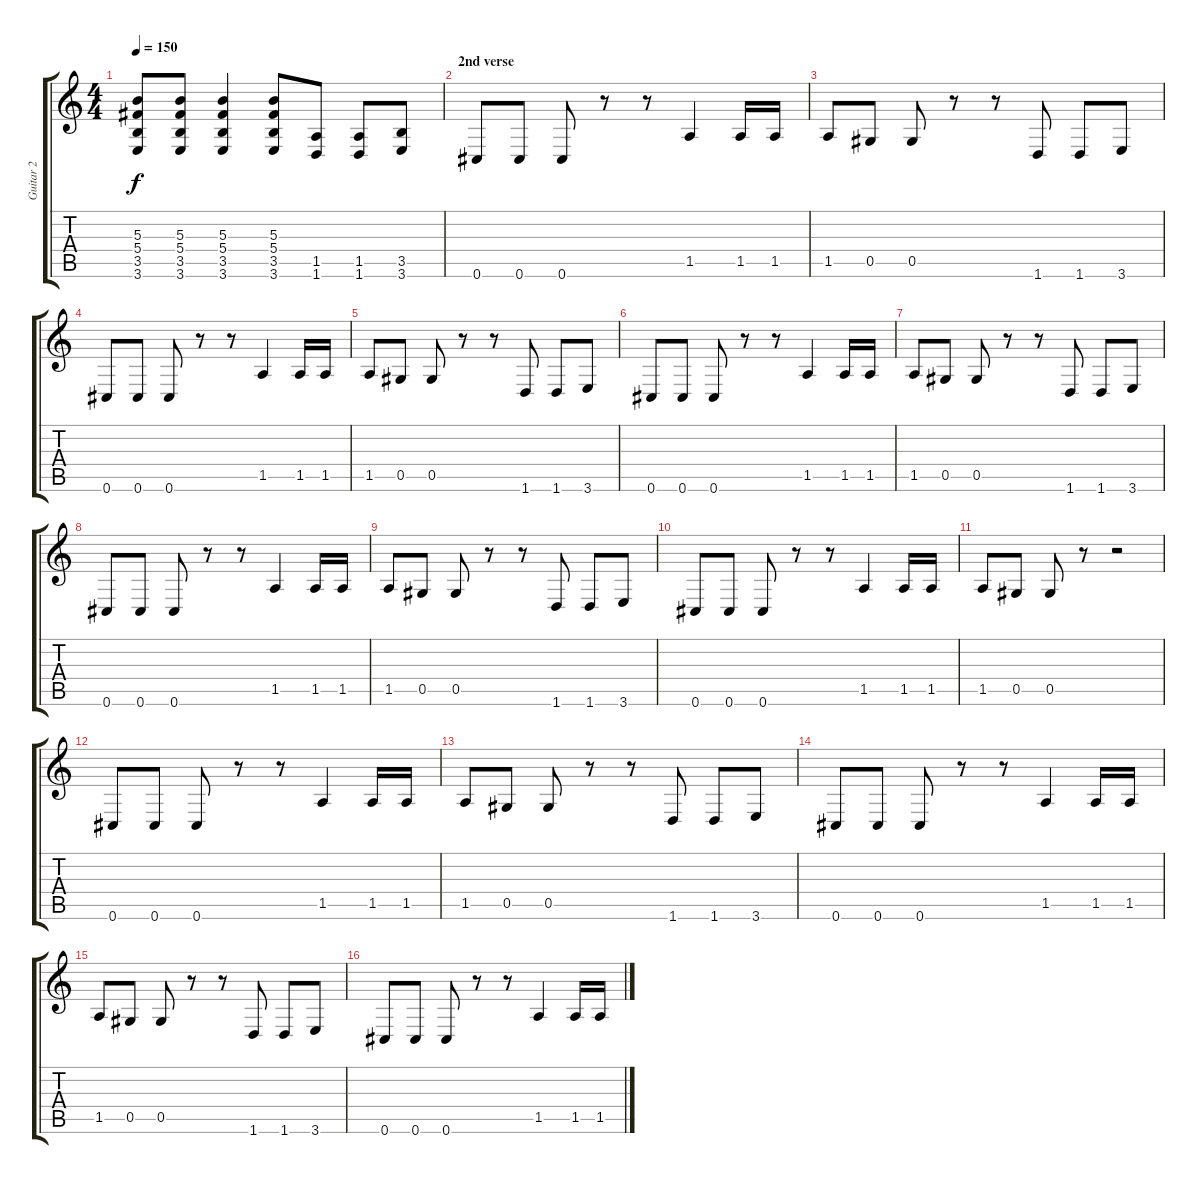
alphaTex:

\track ("Guitar 2" "Guitar 2") {instrument distortionguitar}
\staff {score tabs}
\tuning (Eb4 Bb3 Gb3 Db3 Ab2 Db2) {hide}
\ts (4 4)
\tempo 150
\clef g2
\ks c
(5.3{t} 5.4{t} 3.5{t} 3.6{t}).8{dy f} (5.3 5.4 3.5 3.6).8 (5.3 5.4 3.5 3.6).4 (5.3 5.4 3.5 3.6).8 (1.5 1.6).8 (1.5 1.6).8 (3.5 3.6).8 |
\section ("" "2nd verse")
0.6.8 0.6.8 0.6.8 r.8 r.8 1.5.4 1.5.16 1.5.16 |
1.5.8 0.5.8 0.5.8 r.8 r.8 1.6.8 1.6.8 3.6.8 |
0.6.8 0.6.8 0.6.8 r.8 r.8 1.5.4 1.5.16 1.5.16 |
1.5.8 0.5.8 0.5.8 r.8 r.8 1.6.8 1.6.8 3.6.8 |
0.6.8 0.6.8 0.6.8 r.8 r.8 1.5.4 1.5.16 1.5.16 |
1.5.8 0.5.8 0.5.8 r.8 r.8 1.6.8 1.6.8 3.6.8 |
0.6.8 0.6.8 0.6.8 r.8 r.8 1.5.4 1.5.16 1.5.16 |
1.5.8 0.5.8 0.5.8 r.8 r.8 1.6.8 1.6.8 3.6.8 |
0.6.8 0.6.8 0.6.8 r.8 r.8 1.5.4 1.5.16 1.5.16 |
1.5.8 0.5.8 0.5.8 r.8 r.2 |
0.6.8 0.6.8 0.6.8 r.8 r.8 1.5.4 1.5.16 1.5.16 |
1.5.8 0.5.8 0.5.8 r.8 r.8 1.6.8 1.6.8 3.6.8 |
0.6.8 0.6.8 0.6.8 r.8 r.8 1.5.4 1.5.16 1.5.16 |
1.5.8 0.5.8 0.5.8 r.8 r.8 1.6.8 1.6.8 3.6.8 |
0.6.8 0.6.8 0.6.8 r.8 r.8 1.5.4 1.5.16 1.5.16
